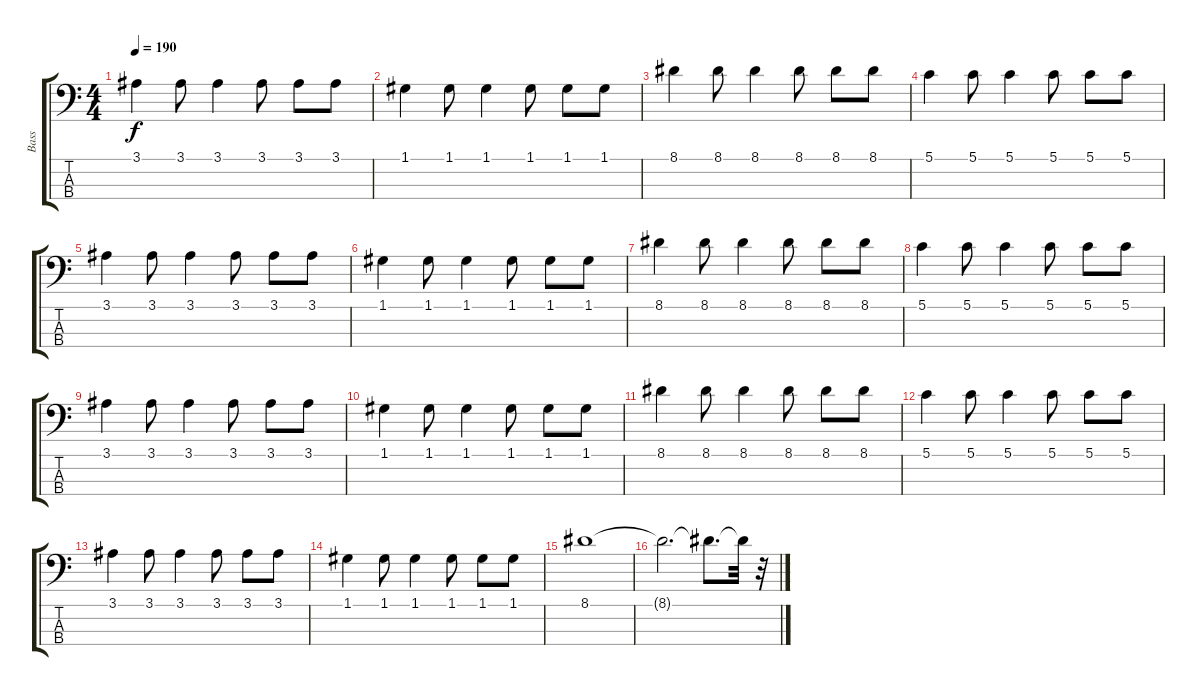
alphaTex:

\track ("Bass" "Bass") {instrument electricbasspick}
\staff {score tabs}
\tuning (G2 D2 A1 E1) {hide}
\ts (4 4)
\tempo 190
\clef f4
\ks c
3.1.4{dy f} 3.1.8 3.1.4 3.1.8 3.1.8 3.1.8 |
1.1.4 1.1.8 1.1.4 1.1.8 1.1.8 1.1.8 |
8.1.4 8.1.8 8.1.4 8.1.8 8.1.8 8.1.8 |
5.1.4 5.1.8 5.1.4 5.1.8 5.1.8 5.1.8 |
3.1.4 3.1.8 3.1.4 3.1.8 3.1.8 3.1.8 |
1.1.4 1.1.8 1.1.4 1.1.8 1.1.8 1.1.8 |
8.1.4 8.1.8 8.1.4 8.1.8 8.1.8 8.1.8 |
5.1.4 5.1.8 5.1.4 5.1.8 5.1.8 5.1.8 |
3.1.4 3.1.8 3.1.4 3.1.8 3.1.8 3.1.8 |
1.1.4 1.1.8 1.1.4 1.1.8 1.1.8 1.1.8 |
8.1.4 8.1.8 8.1.4 8.1.8 8.1.8 8.1.8 |
5.1.4 5.1.8 5.1.4 5.1.8 5.1.8 5.1.8 |
3.1.4 3.1.8 3.1.4 3.1.8 3.1.8 3.1.8 |
1.1.4 1.1.8 1.1.4 1.1.8 1.1.8 1.1.8 |
8.1.1 |
8.1{t}.2{d} 8.1{t}.8{d} 8.1{t}.32 r.32
